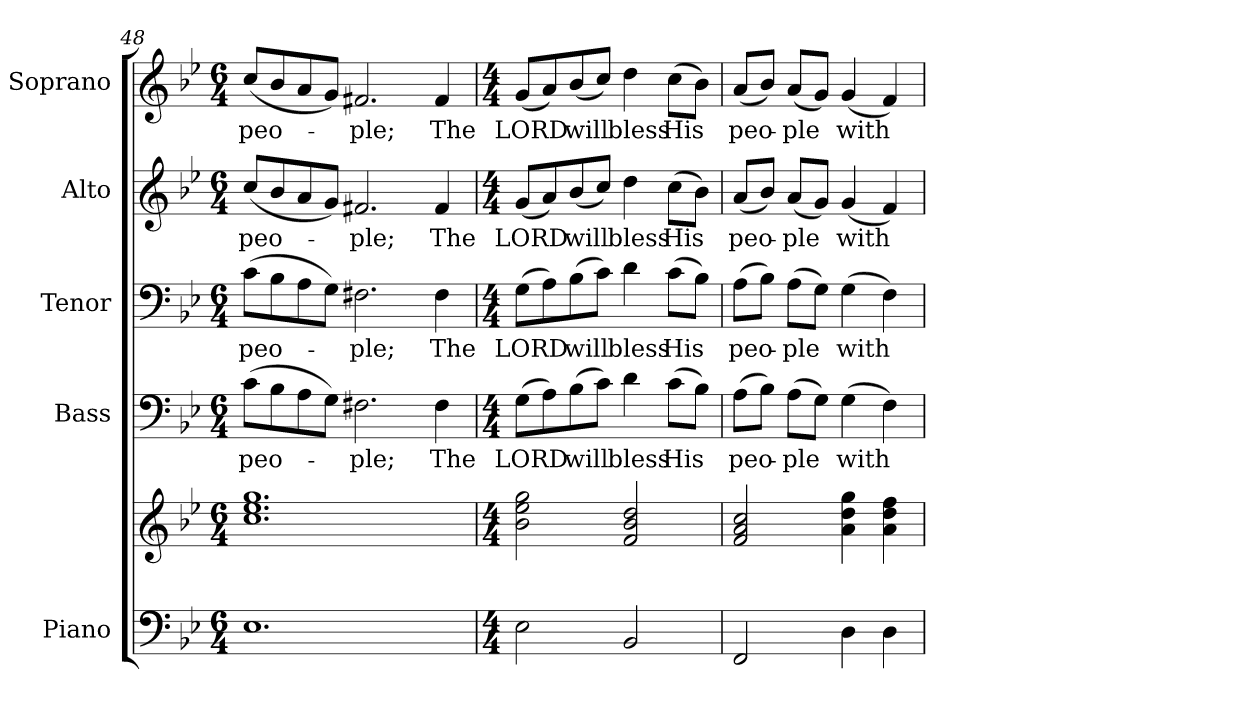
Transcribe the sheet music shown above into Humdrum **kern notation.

**kern	**kern	**kern	**text	**kern	**text	**kern	**text	**kern	**text
*part5	*part5	*part4	*part4	*part3	*part3	*part2	*part2	*part1	*part1
*staff6	*staff5	*staff4	*staff4	*staff3	*staff3	*staff2	*staff2	*staff1	*staff1
*I"Piano	*	*I"Bass	*	*I"Tenor	*	*I"Alto	*	*I"Soprano	*
*I'Pno.	*	*I'B.	*	*I'T.	*	*I'A.	*	*I'S.	*
*clefF4	*clefG2	*clefF4	*	*clefF4	*	*clefG2	*	*clefG2	*
*k[b-e-]	*k[b-e-]	*k[b-e-]	*	*k[b-e-]	*	*k[b-e-]	*	*k[b-e-]	*
*B-:	*B-:	*B-:	*	*B-:	*	*B-:	*	*B-:	*
*M6/4	*M6/4	*M6/4	*	*M6/4	*	*M6/4	*	*M6/4	*
=48	=48	=48	=48	=48	=48	=48	=48	=48	=48
!	!	!	!LO:LY:b:color=#000000	!	!	!	!	!	!
!	!	!	!	!	!LO:LY:b:color=#000000	!	!	!	!
!	!	!	!	!	!	!	!LO:LY:b:color=#000000	!	!
!	!	!	!	!	!	!	!	!	!LO:LY:b:color=#000000
1.E-i	1.cci 1.ee-i 1.ggi	(8ci\L	peo-	(8ci\L	peo-	(8cci/L	peo-	(8cci/L	peo-
.	.	8B-i\	.	8B-i\	.	8b-i/	.	8b-i/	.
.	.	8Ai\	.	8Ai\	.	8ai/	.	8ai/	.
.	.	8Gi\J)	.	8Gi\J)	.	8gi/J)	.	8gi/J)	.
!	!	!	!LO:LY:b:color=#000000	!	!	!	!	!	!
!	!	!	!	!	!LO:LY:b:color=#000000	!	!	!	!
!	!	!	!	!	!	!	!LO:LY:b:color=#000000	!	!
!	!	!	!	!	!	!	!	!	!LO:LY:b:color=#000000
.	.	2.F#Xi\	-ple;	2.F#Xi\	-ple;	2.f#Xi/	-ple;	2.f#Xi/	-ple;
!	!	!	!LO:LY:b:color=#000000	!	!	!	!	!	!
!	!	!	!	!	!LO:LY:b:color=#000000	!	!	!	!
!	!	!	!	!	!	!	!LO:LY:b:color=#000000	!	!
!	!	!	!	!	!	!	!	!	!LO:LY:b:color=#000000
.	.	4F#i\	The	4F#i\	The	4f#i/	The	4f#i/	The
!!LO:PB:g=z
=49	=49	=49	=49	=49	=49	=49	=49	=49	=49
*M4/4	*M4/4	*M4/4	*	*M4/4	*	*M4/4	*	*M4/4	*
!	!	!	!LO:LY:b:color=#000000	!	!	!	!	!	!
!	!	!	!	!	!LO:LY:b:color=#000000	!	!	!	!
!	!	!	!	!	!	!	!LO:LY:b:color=#000000	!	!
!	!	!	!	!	!	!	!	!	!LO:LY:b:color=#000000
2E-i\	2b-i\ 2ee-i 2ggi	(8Gi\L	LORD	(8Gi\L	LORD	(8gi/L	LORD	(8gi/L	LORD
.	.	8Ai\)	.	8Ai\)	.	8ai/)	.	8ai/)	.
!	!	!	!LO:LY:b:color=#000000	!	!	!	!	!	!
!	!	!	!	!	!LO:LY:b:color=#000000	!	!	!	!
!	!	!	!	!	!	!	!LO:LY:b:color=#000000	!	!
!	!	!	!	!	!	!	!	!	!LO:LY:b:color=#000000
.	.	(8B-i\	will	(8B-i\	will	(8b-i/	will	(8b-i/	will
.	.	8ci\J)	.	8ci\J)	.	8cci/J)	.	8cci/J)	.
!	!	!	!LO:LY:b:color=#000000	!	!	!	!	!	!
!	!	!	!	!	!LO:LY:b:color=#000000	!	!	!	!
!	!	!	!	!	!	!	!LO:LY:b:color=#000000	!	!
!	!	!	!	!	!	!	!	!	!LO:LY:b:color=#000000
2BB-i/	2fi/ 2b-i 2ddi	4di\	bless	4di\	bless	4ddi\	bless	4ddi\	bless
!	!	!	!LO:LY:b:color=#000000	!	!	!	!	!	!
!	!	!	!	!	!LO:LY:b:color=#000000	!	!	!	!
!	!	!	!	!	!	!	!LO:LY:b:color=#000000	!	!
!	!	!	!	!	!	!	!	!	!LO:LY:b:color=#000000
.	.	(8ci\L	His	(8ci\L	His	(8cci\L	His	(8cci\L	His
.	.	8B-i\J)	.	8B-i\J)	.	8b-i\J)	.	8b-i\J)	.
=50	=50	=50	=50	=50	=50	=50	=50	=50	=50
!	!	!	!LO:LY:b:color=#000000	!	!	!	!	!	!
!	!	!	!	!	!LO:LY:b:color=#000000	!	!	!	!
!	!	!	!	!	!	!	!LO:LY:b:color=#000000	!	!
!	!	!	!	!	!	!	!	!	!LO:LY:b:color=#000000
2FFi/	2fi/ 2ai 2cci	(8Ai\L	peo-	(8Ai\L	peo-	(8ai/L	peo-	(8ai/L	peo-
.	.	8B-i\J)	.	8B-i\J)	.	8b-i/J)	.	8b-i/J)	.
!	!	!	!LO:LY:b:color=#000000	!	!	!	!	!	!
!	!	!	!	!	!LO:LY:b:color=#000000	!	!	!	!
!	!	!	!	!	!	!	!LO:LY:b:color=#000000	!	!
!	!	!	!	!	!	!	!	!	!LO:LY:b:color=#000000
.	.	(8Ai\L	-ple	(8Ai\L	-ple	(8ai/L	-ple	(8ai/L	-ple
.	.	8Gi\J)	.	8Gi\J)	.	8gi/J)	.	8gi/J)	.
!	!	!	!LO:LY:b:color=#000000	!	!	!	!	!	!
!	!	!	!	!	!LO:LY:b:color=#000000	!	!	!	!
!	!	!	!	!	!	!	!LO:LY:b:color=#000000	!	!
!	!	!	!	!	!	!	!	!	!LO:LY:b:color=#000000
4Di\	4ai\ 4ddi 4ggi	(4Gi\	with	(4Gi\	with	(4gi/	with	(4gi/	with
4Di\	4ai\ 4ddi 4ffi	4Fi\)	.	4Fi\)	.	4fi/)	.	4fi/)	.
=	=	=	=	=	=	=	=	=	=
*-	*-	*-	*-	*-	*-	*-	*-	*-	*-
